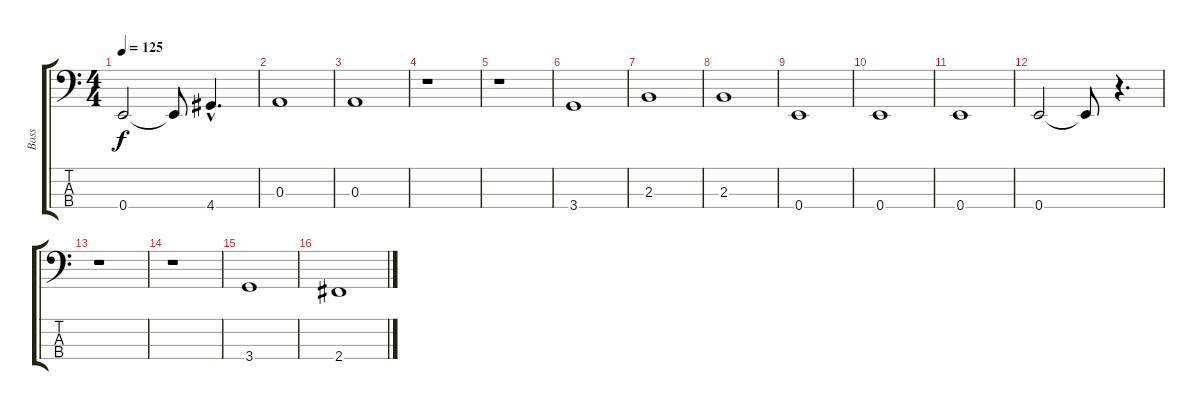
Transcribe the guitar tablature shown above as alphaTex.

\track ("Bass" "Bass") {instrument fretlessbass}
\staff {score tabs}
\tuning (G2 D2 A1 E1) {hide}
\ts (4 4)
\tempo 125
\clef f4
\ks c
0.4.2{dy f} 0.4{t}.8 4.4{hac}.4{d} |
0.3.1 |
0.3.1 |
r.1 |
r.1 |
3.4.1 |
2.3.1 |
2.3.1 |
0.4.1 |
0.4.1 |
0.4.1 |
0.4.2 0.4{t}.8 r.4{d} |
r.1 |
r.1 |
3.4.1 |
2.4.1
